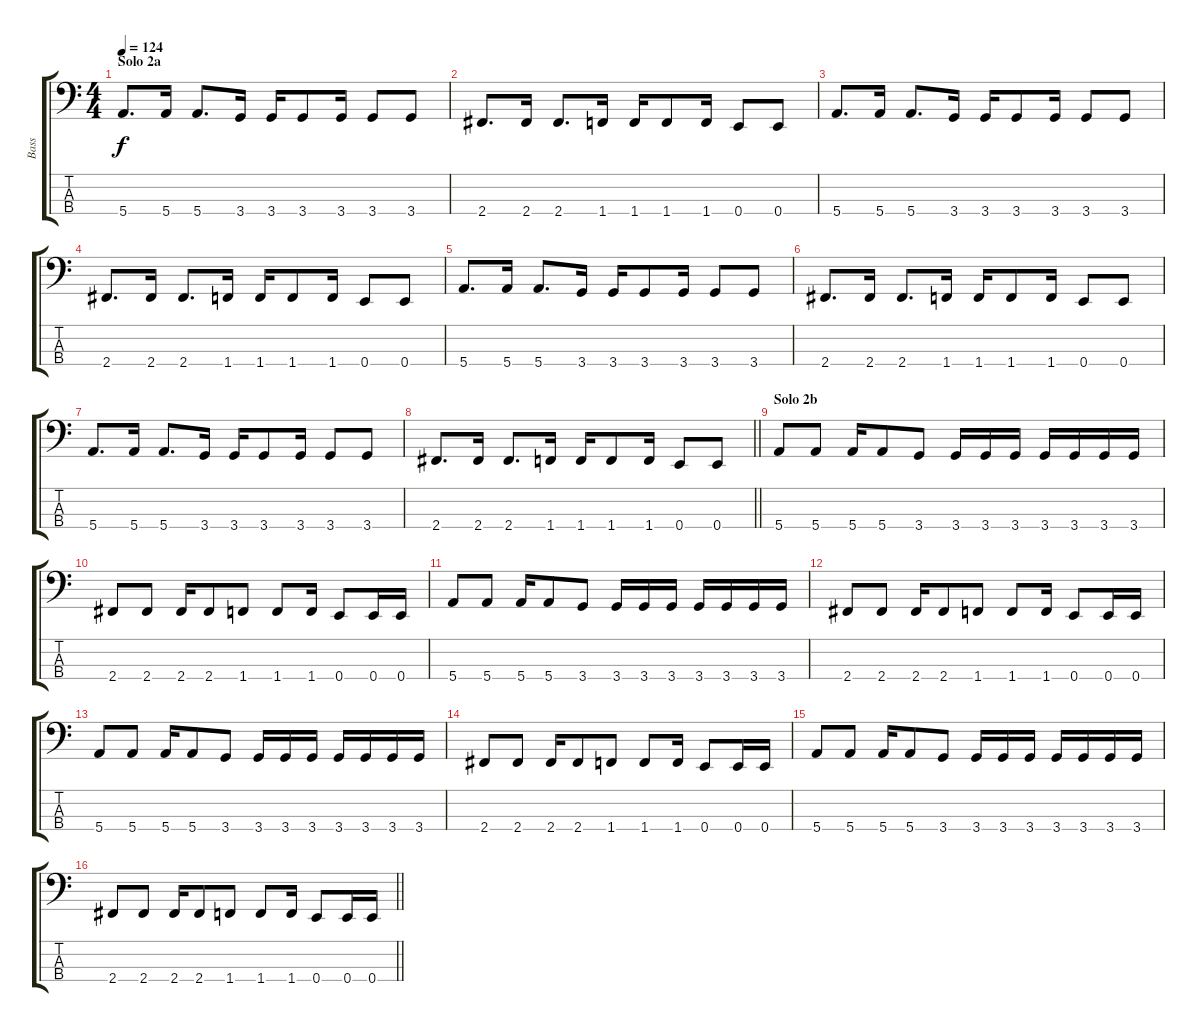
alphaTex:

\track ("Bass" "Bass") {instrument electricbasspick}
\staff {score tabs}
\tuning (G2 D2 A1 E1) {hide}
\ts (4 4)
\section ("" "Solo 2a")
\tempo 124
\clef f4
\ks c
5.4.8{d dy f} 5.4.16 5.4.8{d} 3.4.16 3.4.16 3.4.8 3.4.16 3.4.8 3.4.8 |
2.4.8{d} 2.4.16 2.4.8{d} 1.4.16 1.4.16 1.4.8 1.4.16 0.4.8 0.4.8 |
5.4.8{d} 5.4.16 5.4.8{d} 3.4.16 3.4.16 3.4.8 3.4.16 3.4.8 3.4.8 |
2.4.8{d} 2.4.16 2.4.8{d} 1.4.16 1.4.16 1.4.8 1.4.16 0.4.8 0.4.8 |
5.4.8{d} 5.4.16 5.4.8{d} 3.4.16 3.4.16 3.4.8 3.4.16 3.4.8 3.4.8 |
2.4.8{d} 2.4.16 2.4.8{d} 1.4.16 1.4.16 1.4.8 1.4.16 0.4.8 0.4.8 |
5.4.8{d} 5.4.16 5.4.8{d} 3.4.16 3.4.16 3.4.8 3.4.16 3.4.8 3.4.8 |
\barLineRight lightlight
2.4.8{d} 2.4.16 2.4.8{d} 1.4.16 1.4.16 1.4.8 1.4.16 0.4.8 0.4.8 |
\section ("" "Solo 2b")
5.4.8 5.4.8 5.4.16 5.4.8 3.4.8 3.4.16 3.4.16 3.4.16 3.4.16 3.4.16 3.4.16 3.4.16 |
2.4.8 2.4.8 2.4.16 2.4.8 1.4.8 1.4.8 1.4.16 0.4.8 0.4.16 0.4.16 |
5.4.8 5.4.8 5.4.16 5.4.8 3.4.8 3.4.16 3.4.16 3.4.16 3.4.16 3.4.16 3.4.16 3.4.16 |
2.4.8 2.4.8 2.4.16 2.4.8 1.4.8 1.4.8 1.4.16 0.4.8 0.4.16 0.4.16 |
5.4.8 5.4.8 5.4.16 5.4.8 3.4.8 3.4.16 3.4.16 3.4.16 3.4.16 3.4.16 3.4.16 3.4.16 |
2.4.8 2.4.8 2.4.16 2.4.8 1.4.8 1.4.8 1.4.16 0.4.8 0.4.16 0.4.16 |
5.4.8 5.4.8 5.4.16 5.4.8 3.4.8 3.4.16 3.4.16 3.4.16 3.4.16 3.4.16 3.4.16 3.4.16 |
\barLineRight lightlight
2.4.8 2.4.8 2.4.16 2.4.8 1.4.8 1.4.8 1.4.16 0.4.8 0.4.16 0.4.16
